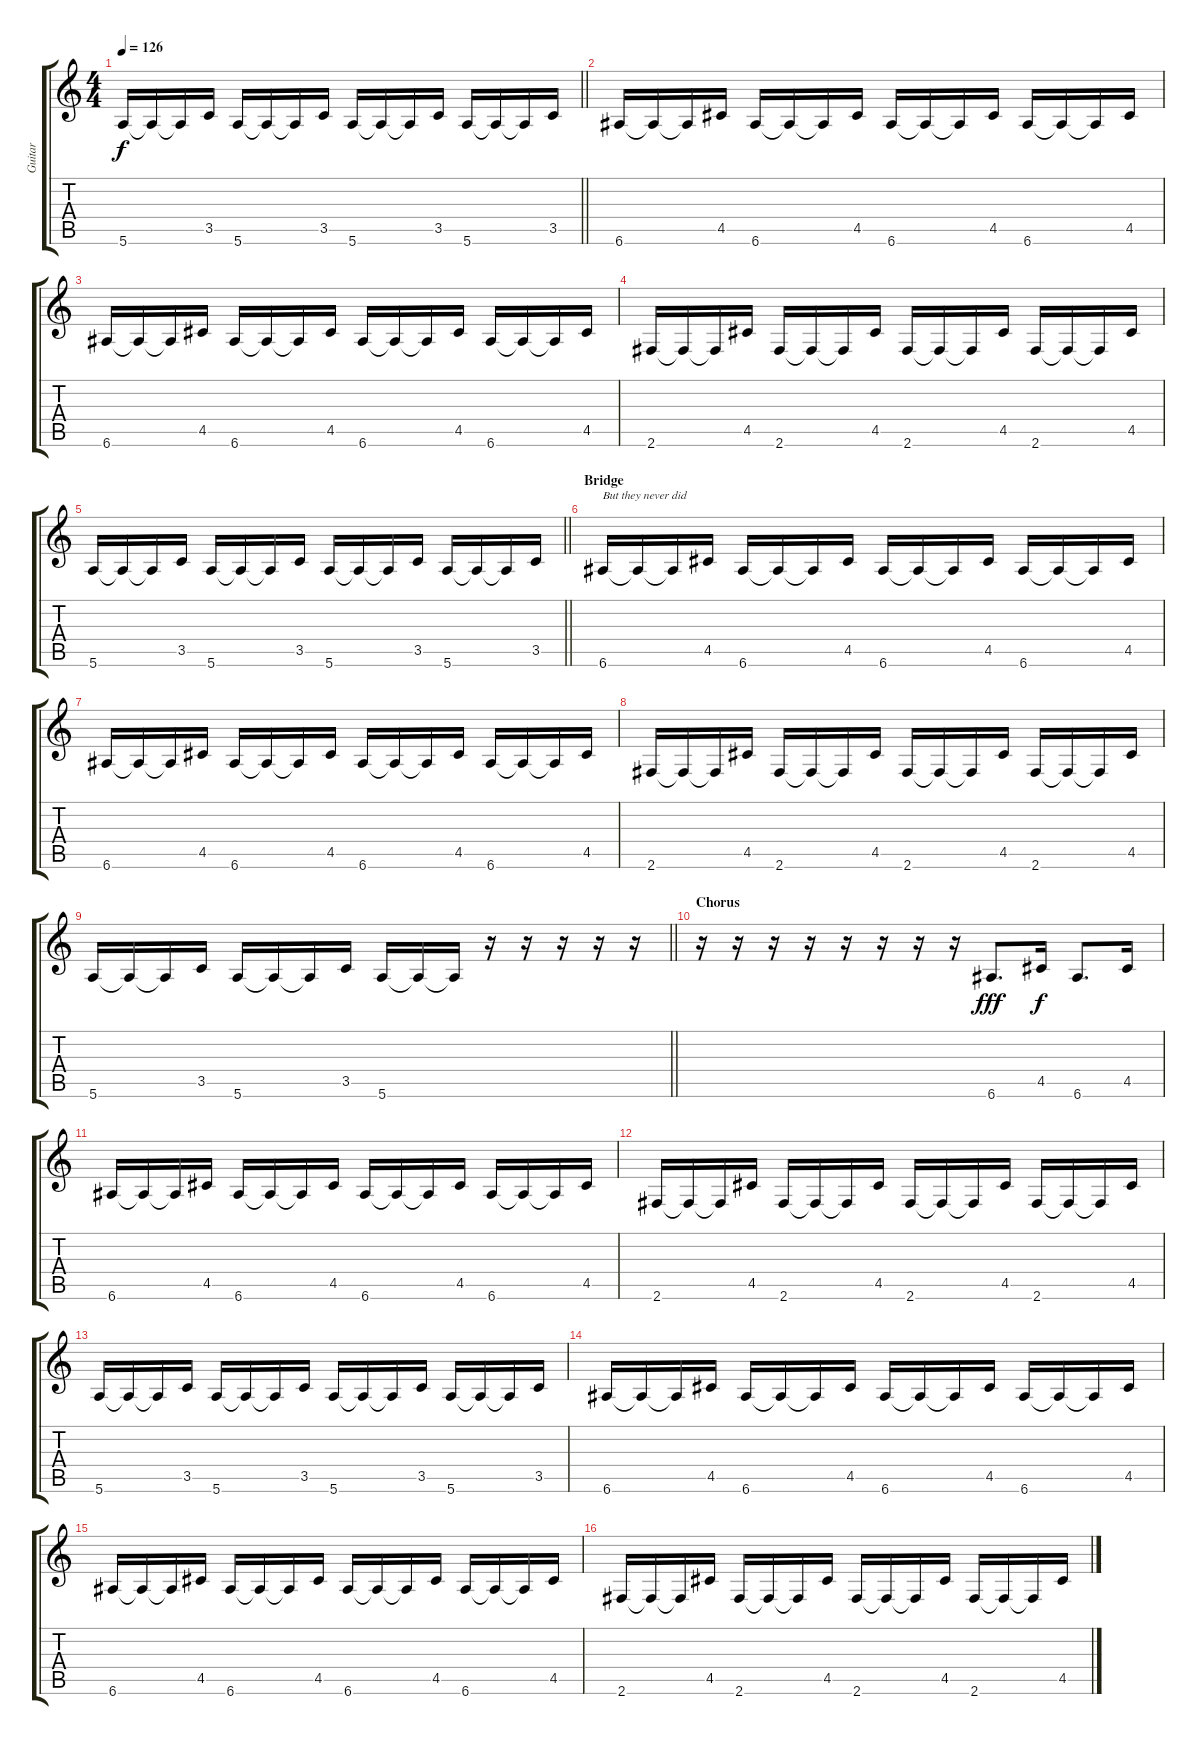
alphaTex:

\track ("Guitar" "Guitar") {instrument acousticguitarsteel}
\staff {score tabs}
\tuning (E4 B3 G3 D3 A2 E2) {hide}
\ts (4 4)
\tempo 126
\clef g2
\barLineRight lightlight
\ks c
5.6.16{dy f} 5.6{t}.16 5.6{t}.16 3.5.16 5.6.16 5.6{t}.16 5.6{t}.16 3.5.16 5.6.16 5.6{t}.16 5.6{t}.16 3.5.16 5.6.16 5.6{t}.16 5.6{t}.16 3.5.16 |
6.6.16 6.6{t}.16 6.6{t}.16 4.5.16 6.6.16 6.6{t}.16 6.6{t}.16 4.5.16 6.6.16 6.6{t}.16 6.6{t}.16 4.5.16 6.6.16 6.6{t}.16 6.6{t}.16 4.5.16 |
6.6.16 6.6{t}.16 6.6{t}.16 4.5.16 6.6.16 6.6{t}.16 6.6{t}.16 4.5.16 6.6.16 6.6{t}.16 6.6{t}.16 4.5.16 6.6.16 6.6{t}.16 6.6{t}.16 4.5.16 |
2.6.16 2.6{t}.16 2.6{t}.16 4.5.16 2.6.16 2.6{t}.16 2.6{t}.16 4.5.16 2.6.16 2.6{t}.16 2.6{t}.16 4.5.16 2.6.16 2.6{t}.16 2.6{t}.16 4.5.16 |
\barLineRight lightlight
5.6.16 5.6{t}.16 5.6{t}.16 3.5.16 5.6.16 5.6{t}.16 5.6{t}.16 3.5.16 5.6.16 5.6{t}.16 5.6{t}.16 3.5.16 5.6.16 5.6{t}.16 5.6{t}.16 3.5.16 |
\section ("" "Bridge")
6.6.16{txt "But they never did"} 6.6{t}.16 6.6{t}.16 4.5.16 6.6.16 6.6{t}.16 6.6{t}.16 4.5.16 6.6.16 6.6{t}.16 6.6{t}.16 4.5.16 6.6.16 6.6{t}.16 6.6{t}.16 4.5.16 |
6.6.16 6.6{t}.16 6.6{t}.16 4.5.16 6.6.16 6.6{t}.16 6.6{t}.16 4.5.16 6.6.16 6.6{t}.16 6.6{t}.16 4.5.16 6.6.16 6.6{t}.16 6.6{t}.16 4.5.16 |
2.6.16 2.6{t}.16 2.6{t}.16 4.5.16 2.6.16 2.6{t}.16 2.6{t}.16 4.5.16 2.6.16 2.6{t}.16 2.6{t}.16 4.5.16 2.6.16 2.6{t}.16 2.6{t}.16 4.5.16 |
\barLineRight lightlight
5.6.16 5.6{t}.16 5.6{t}.16 3.5.16 5.6.16 5.6{t}.16 5.6{t}.16 3.5.16 5.6.16 5.6{t}.16 5.6{t}.16 r.16 r.16 r.16 r.16 r.16 |
\section ("" "Chorus")
r.16 r.16 r.16 r.16 r.16 r.16 r.16 r.16 6.6.8{d dy fff} 4.5.16{dy f} 6.6.8{d} 4.5.16 |
6.6.16 6.6{t}.16 6.6{t}.16 4.5.16 6.6.16 6.6{t}.16 6.6{t}.16 4.5.16 6.6.16 6.6{t}.16 6.6{t}.16 4.5.16 6.6.16 6.6{t}.16 6.6{t}.16 4.5.16 |
2.6.16 2.6{t}.16 2.6{t}.16 4.5.16 2.6.16 2.6{t}.16 2.6{t}.16 4.5.16 2.6.16 2.6{t}.16 2.6{t}.16 4.5.16 2.6.16 2.6{t}.16 2.6{t}.16 4.5.16 |
5.6.16 5.6{t}.16 5.6{t}.16 3.5.16 5.6.16 5.6{t}.16 5.6{t}.16 3.5.16 5.6.16 5.6{t}.16 5.6{t}.16 3.5.16 5.6.16 5.6{t}.16 5.6{t}.16 3.5.16 |
6.6.16 6.6{t}.16 6.6{t}.16 4.5.16 6.6.16 6.6{t}.16 6.6{t}.16 4.5.16 6.6.16 6.6{t}.16 6.6{t}.16 4.5.16 6.6.16 6.6{t}.16 6.6{t}.16 4.5.16 |
6.6.16 6.6{t}.16 6.6{t}.16 4.5.16 6.6.16 6.6{t}.16 6.6{t}.16 4.5.16 6.6.16 6.6{t}.16 6.6{t}.16 4.5.16 6.6.16 6.6{t}.16 6.6{t}.16 4.5.16 |
2.6.16 2.6{t}.16 2.6{t}.16 4.5.16 2.6.16 2.6{t}.16 2.6{t}.16 4.5.16 2.6.16 2.6{t}.16 2.6{t}.16 4.5.16 2.6.16 2.6{t}.16 2.6{t}.16 4.5.16
